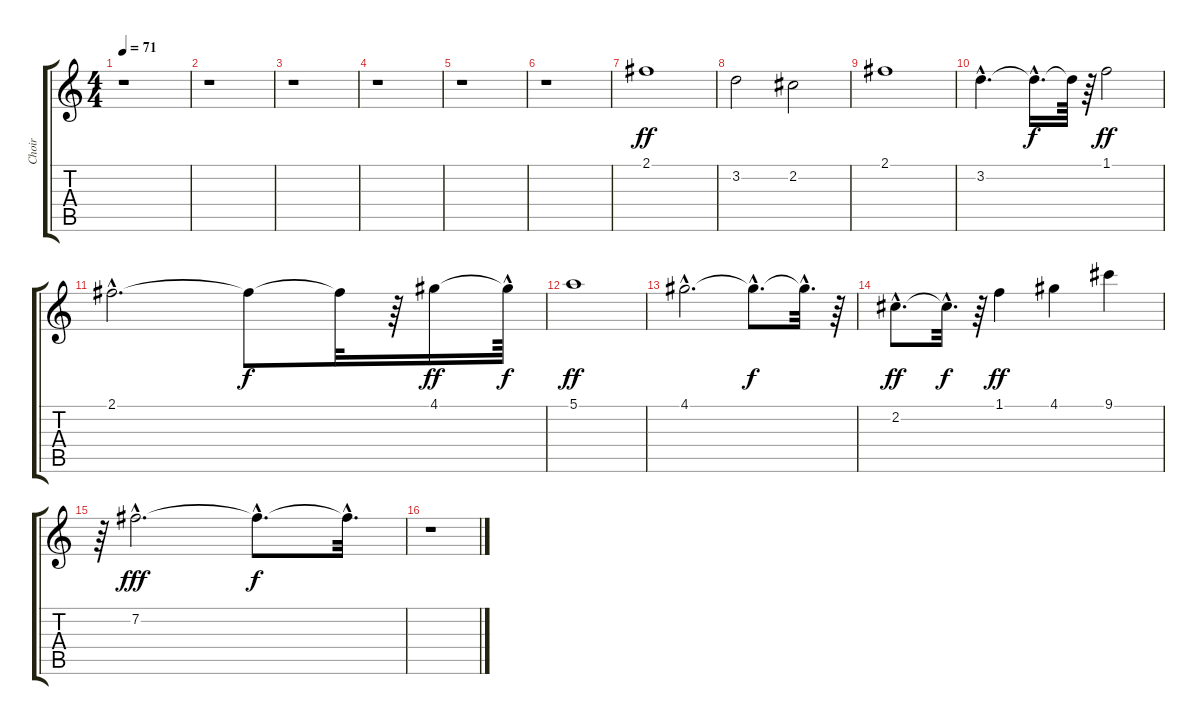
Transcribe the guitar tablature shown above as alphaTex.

\track ("Choir               " "Choir     ") {instrument acousticbass}
\staff {score tabs}
\tuning (E4 B3 G3 D3 A2 E2) {hide}
\ts (4 4)
\tempo 71
\clef g2
\ks c
r.1{dy f} |
r.1 |
r.1 |
r.1 |
r.1 |
r.1 |
2.1.1{dy ff volume 6} |
3.2.2 2.2.2 |
2.1.1 |
3.2{hac}.4{d} 3.2{hac t}.16{d dy f} 3.2{t}.64 r.64 1.1.2{dy ff} |
2.1{hac}.2{d} 2.1{t}.8{dy f} 2.1{t}.32 r.64 4.1.16{dy ff} 4.1{hac t}.64{dy f} |
5.1.1{dy ff} |
4.1{hac}.2{d} 4.1{hac t}.8{d dy f} 4.1{hac t}.32{d} r.64 |
2.2{hac}.8{d dy ff} 2.2{hac t}.32{d dy f} r.64 1.1.4{dy ff} 4.1.4 9.1.4 |
r.64 7.2{hac}.2{d dy fff volume 6} 7.2{hac t}.8{d dy f} 7.2{hac t}.32{d} |
r.1
